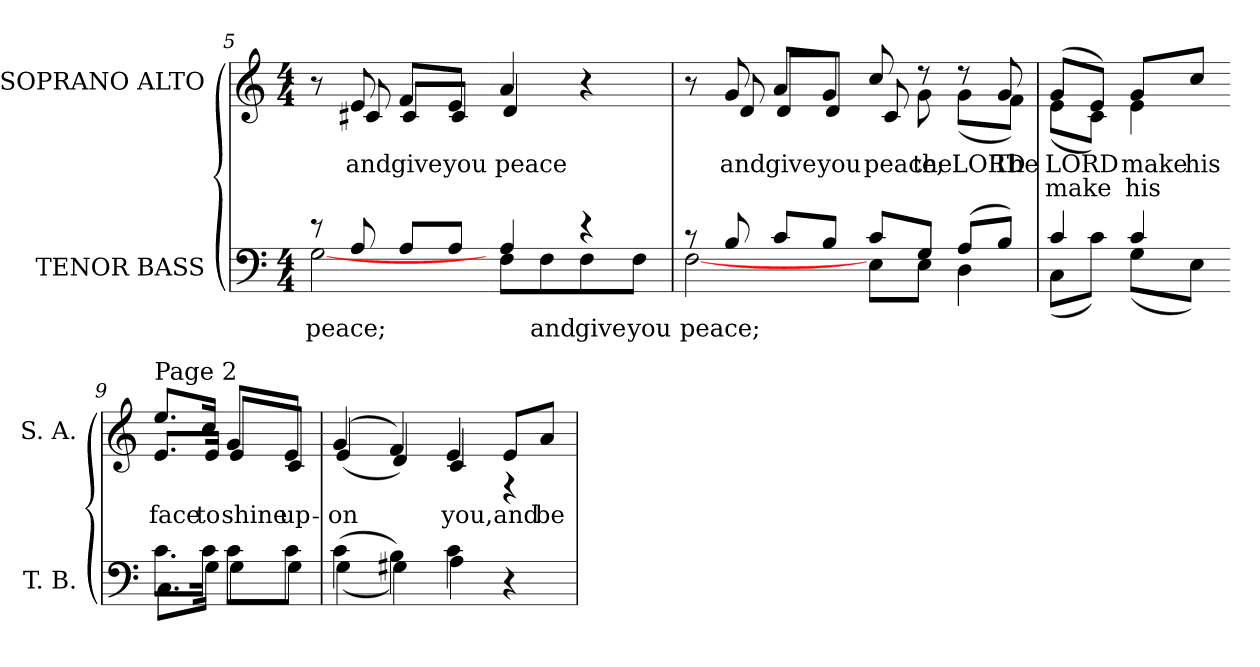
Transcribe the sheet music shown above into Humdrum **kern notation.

**kern	**text	**kern	**text	**text
*part2	*part2	*part1	*part1	*part1
*staff2	*staff2	*staff1	*staff1	*staff1
*I"TENOR BASS	*	*I"SOPRANO ALTO	*	*
*I'T. B.	*	*I'S. A.	*	*
*clefF4	*	*clefG2	*	*
*k[]	*	*k[]	*	*
*C:	*	*C:	*	*
*M4/4	*	*M4/4	*	*
=5	=5	=5	=5	=5
*^	*	*	*	*
!	!	!LO:LY:a:color=#000000	!	!	!
*	*	*	*^	*	*
8r	[2Gi\	peace;	8r	8ryy	.	.
!	!	!	!	!	!LO:LY:b:color=#000000	!
8Ai/	.	.	8ei/	8c#Xi/	and	.
!	!	!	!	!	!LO:LY:b:color=#000000	!
8Ai/L	.	.	8fi/L	8c#i/L	give	.
!	!	!	!	!	!LO:LY:b:color=#000000	!
8Ai/J	.	.	8ei/J	8c#i/J	you	.
!!LO:LB:g=z	!!
=6-	=6-	=6-	=6-	=6-	=6-	=6-
!	!	!	!	!	!LO:LY:b:color=#000000	!
4Ai/	8Fi\L	.	4ai/	4di/	peace	.
!	!	!LO:LY:a:color=#000000	!	!	!	!
.	8Fi\	and	.	.	.	.
!	!	!LO:LY:a:color=#000000	!	!	!	!
4r	8Fi\	give	4r	4ryy	.	.
!	!	!LO:LY:a:color=#000000	!	!	!	!
.	8Fi\J	you	.	.	.	.
=7	=7	=7	=7	=7	=7	=7
!	!	!LO:LY:a:color=#000000	!	!	!	!
8r	[2Fi\	peace;	8r	8ryy	.	.
!	!	!	!	!	!LO:LY:b:color=#000000	!
8Bi/	.	.	8gi/	8di/	and	.
!	!	!	!	!	!LO:LY:b:color=#000000	!
8ci/L	.	.	8ai/L	8di/L	give	.
!	!	!	!	!	!LO:LY:b:color=#000000	!
8Bi/J	.	.	8gi/J	8di/J	you	.
!	!	!	!	!	!LO:LY:b:color=#000000	!
8ci/L	8Ei\L	.	8cci/	8ci/	peace;	.
!	!	!	!	!	!LO:LY:b:color=#000000	!
8Gi/J	8Ei\J	.	8r	8gi\	the	.
!	!	!	!	!	!LO:LY:b:color=#000000	!
(8Ai/L	4Di\	.	8r	(8gi\L	LORD	.
!	!	!	!	!	!LO:LY:a:color=#000000	!
8Bi/J)	.	.	8gi/	8fi\J)	The	.
=8	=8	=8	=8	=8	=8	=8
!	!	!	!	!	!LO:LY:a:color=#000000	!LO:LY:b:color=#000000
4ci/	(8Ci\L	.	(8gi/L	(8ei\L	LORD	make
.	8ci\J)	.	8ei/J)	8ci\J)	.	.
!	!	!	!	!	!LO:LY:a:color=#000000	!LO:LY:b:color=#000000
4ci/	(8Gi\L	.	8gi/L	4ei\	make	his
!	!	!	!	!	!LO:LY:a:color=#000000	!
.	8Ei\J)	.	8cci/J	.	his	.
!!LO:PB:g=z	!!
=9-	=9-	=9-	=9-	=9-	=9-	=9-
!	!	!	!LO:TX:a:t=Page 2	!	!	!
!	!	!	!	!	!LO:LY:b:color=#000000	!
8.ci\L	8.Ci\L	.	8.eei/L	8.ei/L	face	.
!	!	!	!	!	!LO:LY:b:color=#000000	!
16ci\Jk	16Gi\Jk	.	16cci/Jk	16ei/Jk	to	.
!	!	!	!	!	!LO:LY:b:color=#000000	!
8ci\L	8Gi\L	.	8gi/L	8ei/L	shine	.
!	!	!	!	!	!LO:LY:b:color=#000000	!
8ci\J	8Gi\J	.	8ei/J	8ci/J	up-	.
=10	=10	=10	=10	=10	=10	=10
!	!	!	!	!	!LO:LY:b:color=#000000	!
(4ci\	(4Gi\	.	(4gi/	(4ei/	-on	.
4Bi\)	4G#Xi\)	.	4fi/)	4di/)	.	.
!	!	!	!	!	!LO:LY:b:color=#000000	!
4ci\	4Ai\	.	4ei/	4ci/	you,	.
!	!	!	!	!	!LO:LY:b:color=#000000	!
4r	4ryy	.	8ei/L	4r	and	.
!	!	!	!	!	!LO:LY:b:color=#000000	!
.	.	.	8ai/J	.	be	.
*v	*v	*	*	*	*	*
*	*	*v	*v	*	*
=	=	=	=	=
*-	*-	*-	*-	*-
